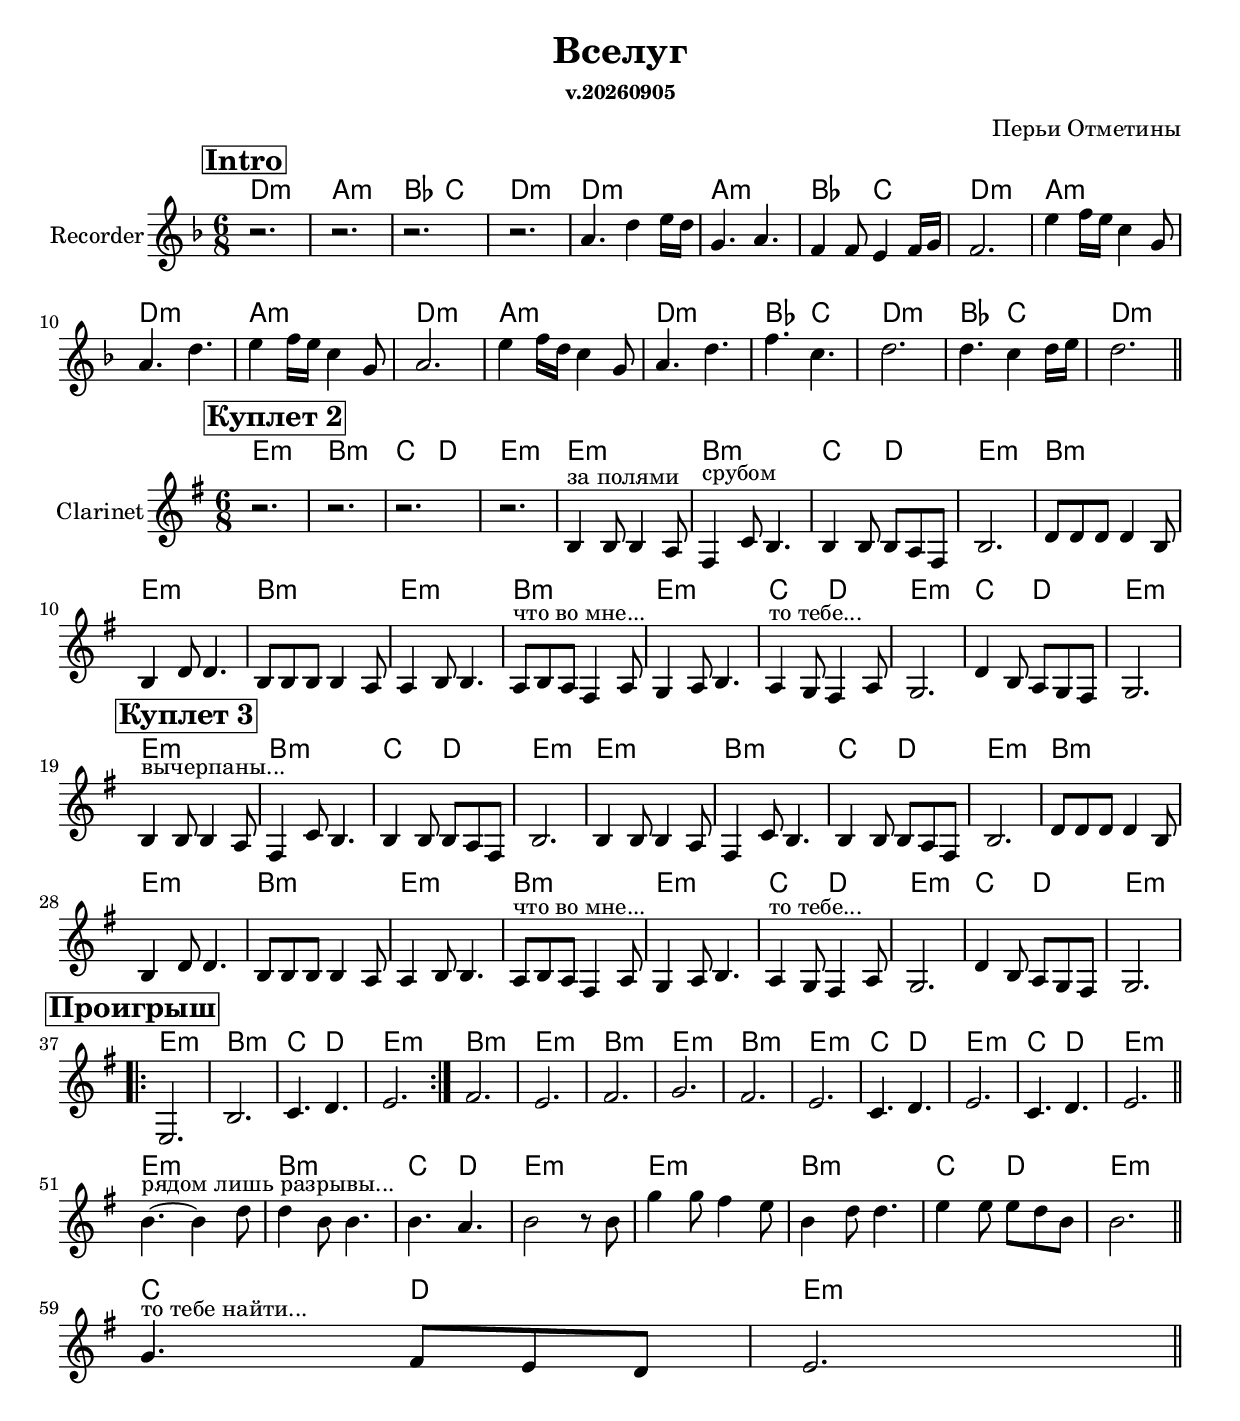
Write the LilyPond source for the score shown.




\version "2.10.33"

ChordsAa = \chordmode{d2.:m | a2.:m | bes4. c | d2.:m |}
HarmonyAa = \lyricmode{I2. | V2. | VI4. VII | I2. |}
ChordsAb = \chordmode{a2.:m | d2.:m |}
HarmonyAb = \lyricmode{V2. | I2. |}
ChordsAc = \chordmode{bes4. c4. | d2.:m}
HarmonyAc = \lyricmode{VI4. VII | I2. |}
ChordsAbc = {\ChordsAb \ChordsAb \ChordsAb \ChordsAc \ChordsAc}
HarmonyAbc = {\HarmonyAb \HarmonyAb \HarmonyAb \HarmonyAc \HarmonyAc }
ChordsA = {\ChordsAa \ChordsAa \ChordsAbc}
HarmonyA = {\HarmonyAa \HarmonyAa \HarmonyAbc}

RecorderA = \relative c''{
  r2. |r2. |r2. |r2. |
  a4. d4 e16 d | g,4. a | f4 f8 e4 f16 g | f2. |
  e'4 f16 e c4 g8 | a4. d | e4 f16 e c4 g8 |a2. |
  e'4 f16 d c4 g8 | a4. d | f4. c | d2. | d4. c4 d16 e | d2. \bar "||"
}

% Решили это не играть.
%{
ClarinetB = \relative c'{ 
  f4. d'8 c bes | a4. e4. | f4 f8 e4 f16 g | f2. |
  a4. d8 c bes | a4. e4. |  f4 f8 e4 f16 g | f2. \bar "||"
}%}

ChordsB = {\ChordsAa \ChordsAa \ChordsAbc}
HarmonyB = {\HarmonyAa \HarmonyAa \HarmonyAbc}
ChordsCoda = \chordmode{bes4. c | d2.:m |}
HarmonyCoda = \lyricmode{VI4. VII | I2. |}

ClarinetBa = \relative c'{
  r2. | r2. | r2. | r2. | 
   a4^"за полями" a8 a4 g8 | e4^"срубом" bes'8 a4. |
   a4 a8 a g e | a2. | c8 c c c4 a8 | a4 c8 c4. | a8 a a a4 g8 | g4 a8 a4. |
   g8^"что во мне..." a g e4 g8 | f4 g8 a4. | 
   g4^"то тебе..." f8 e4 g8 | f2. |
   c'4 a8 g f e | f2. |
}

ClarinetBb = \relative c'{
   a4^"вычерпаны..." a8 a4 g8 | e4 bes'8 a4. | a4 a8 a g e | a2. |
   a4 a8 a4 g8 | e4 bes'8 a4. | a4 a8 a g e | a2. |
   c8 c c c4 a8 | a4 c8 c4. | a8 a a a4 g8 | g4 a8 a4. |
   g8^"что во мне..." a g e4 g8 | f4 g8 a4. | 
   g4^"то тебе..." f8 e4 g8 | f2. |
   c'4 a8 g f e | f2. |
}

ClarinetC = \relative c{ d2. | a'2. | bes4. c | d2. | }
ClarinetD = \relative c'{
  e2. | d2. | e2. |f2. |
  e2. | d2. | bes4. c4. | d2. | bes4. c4. | d2. \bar "||"
}

% ClarinetE = \relative c''{
%     a4^"рядом лишь разрывы..." a8 a4 c8 | c4 a8 a4. | bes2 g4 | a2 r8 a8 |
%     f'4 f8 e4 d8 | a4 c8 c4. d4 d8 d c a | a2. \bar "||"
% }

% ClarinetE = \relative c'{
%     d4^"рядом лишь разрывы..." d8 f4 g8 | a4 e8 e4. | f4 f8 e f g | f2 r8 d8 |
%     d'4 d8 d4 c8 | a4 c8 c4. | d4 d8 d8 c a | a2. \bar "||"
% }
ClarinetE = \relative c'{
    a'4.^"рядом лишь разрывы..." ~a4 c8 | c4 a8 a4. | a4. g4. | a2 r8 a8 |
    f'4 f8 e4 d8 | a4 c8 c4. | d4 d8 d8 c a | a2. \bar "||"
}
ClarinetF = \relative c'{
    f4.^"то тебе найти..." e8 d c | d2. \bar "||"
}




date = #(strftime "v.%Y%m%d" (localtime (current-time)))
\header {
	title = "Вселуг"
	composer = "Перьи Отметины"
        subsubtitle=\date
}

\version "2.10.33"


<<
        \new ChordNames{\ChordsA }
        %\new Lyrics{\HarmonyA}
		
	\new Staff{
		\set Staff.instrumentName = \markup { Recorder }
			\clef treble \time 6/8 \key d \minor
			\mark \markup { \box \bold Intro }
			\RecorderA
	}
>>

<<
        \new ChordNames{\transpose bes c'{
          \ChordsB \ChordsB
          \ChordsAa \ChordsAbc
          \ChordsAa \ChordsAa 
          \ChordsCoda
      }}
%         \new Lyrics{
%             \HarmonyB \HarmonyB 
%             \HarmonyAa \HarmonyAbc
%             \HarmonyAa \HarmonyAa 
%             \HarmonyCoda
%         }
	\new Staff{
		\set Staff.instrumentName = \markup { Clarinet }
                \transpose bes c'{
			\clef treble \time 6/8 \key d \minor
                        
                        \mark \markup { \box \bold "Куплет 2"  } 
                        \ClarinetBa \break
                        
                        \mark \markup { \box \bold "Куплет 3" } 
                        \ClarinetBb \break
                        
                        \mark \markup { \box \bold Проигрыш  } 
                        \repeat volta 2{ \ClarinetC } \ClarinetD
                        \break
                        \ClarinetE
                        \break
                        \ClarinetF
                      }
	}
>>

% \markup{
%   \column{
%     \line{1 5 6/7 1 "     "  5 1 5 1 5 1 6/7 1 6/7 1}
%   }
% }

